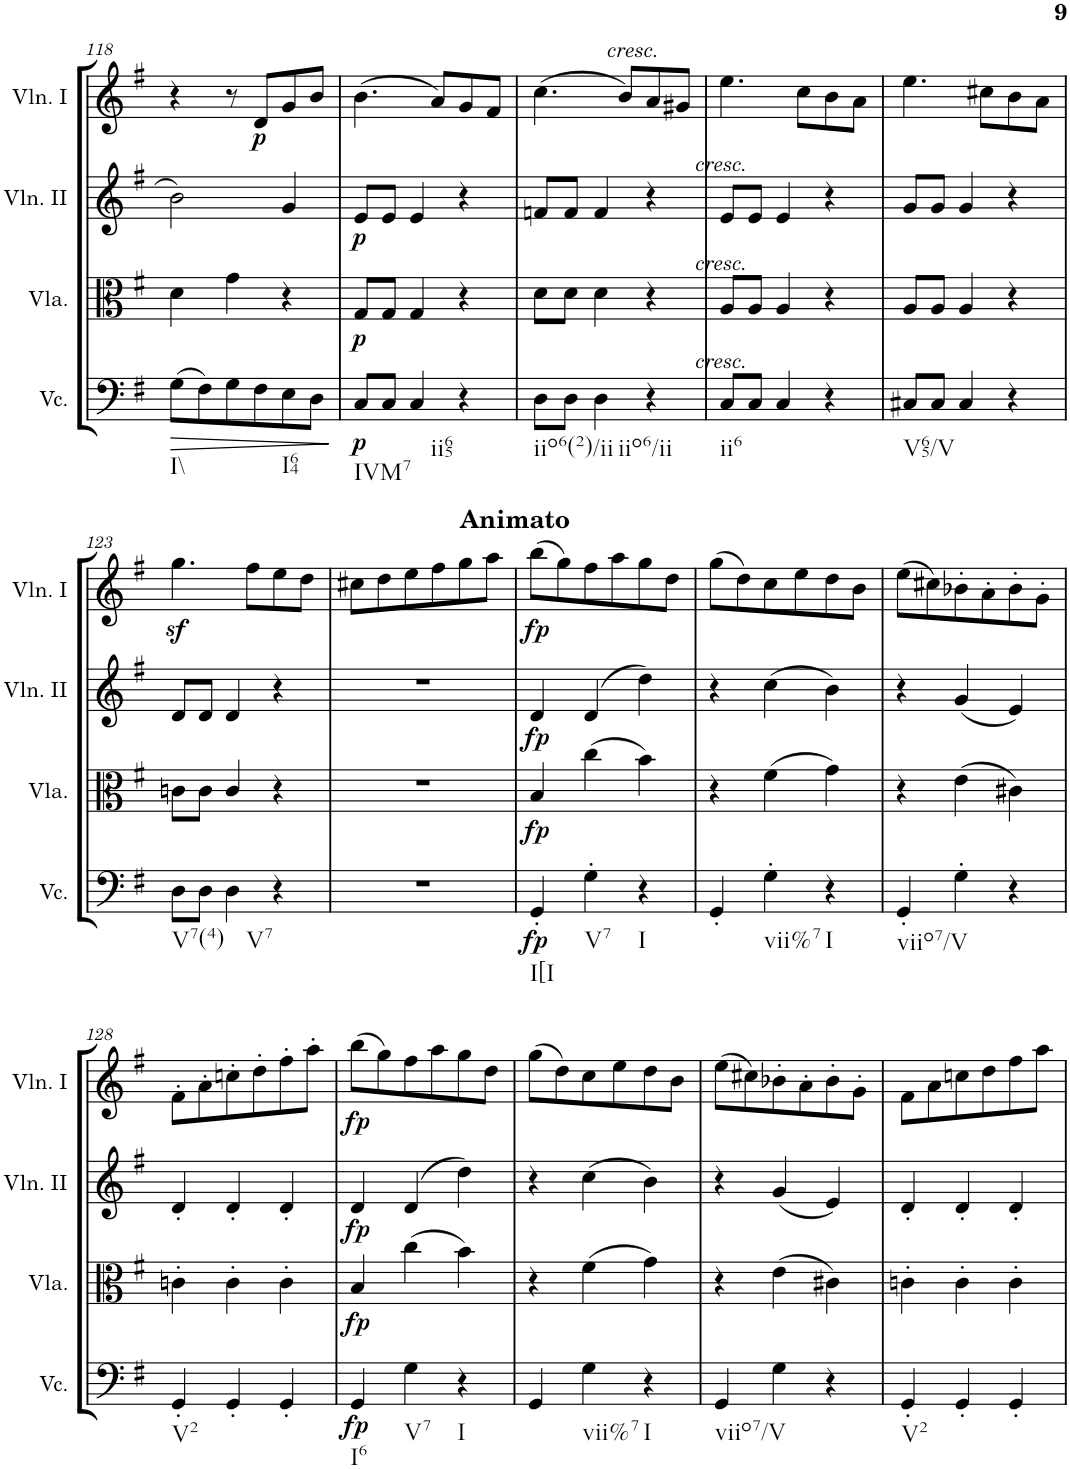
**kern	**dynam	**kern	**dynam	**kern	**dynam	**kern	**dynam
*part4	*part4	*part3	*part3	*part2	*part2	*part1	*part1
*staff4	*staff4	*staff3	*staff3	*staff2	*staff2	*staff1	*staff1
*I"Violoncello	*	*I"Viola	*	*I"Violino II	*	*I"Violino I	*
*I'Vc.	*	*I'Vla.	*	*I'Vln. II	*	*I'Vln. I	*
!!LO:PB:g=z
*clefF4	*	*clefC3	*	*clefG2	*	*clefG2	*
*k[f#]	*	*k[f#]	*	*k[f#]	*	*k[f#]	*
*M3/4	*	*M3/4	*	*M3/4	*	*M3/4	*
=118	=118	=118	=118	=118	=118	=118	=118
!LO:TX:b:t=I\\	!	!	!	!	!	!	!
!	!LO:HP:b	!	!	!	!	!	!
(8G\L	>	4d\	.	2b\	.	4r	.
8F#\)	.	.	.	.	.	.	.
8G\	.	4g\	.	.	.	8r	.
!	!	!	!	!	!	!	!LO:DY:b
8F#\	.	.	.	.	.	8d/L	p
!LO:TX:b:t=I64	!	!	!	!	!	!	!
8E\	.	4r	.	4g/	.	8g/	.
8D\J	.	.	.	.	.	8b/J	.
.	]	.	.	.	.	.	.
=119	=119	=119	=119	=119	=119	=119	=119
!LO:TX:b:t=IVM7	!	!	!	!	!	!	!
!	!LO:DY:b	!	!LO:DY:b	!	!LO:DY:b	!	!
8C/L	p	8G/L	p	8e/L	p	(4.b\	.
8C/J	.	8G/J	.	8e/J	.	.	.
!LO:TX:b:t=ii65	!	!	!	!	!	!	!
4C/	.	4G/	.	4e/	.	.	.
.	.	.	.	.	.	8a/L)	.
4r	.	4r	.	4r	.	8g/	.
.	.	.	.	.	.	8f#/J	.
=120	=120	=120	=120	=120	=120	=120	=120
!LO:TX:b:t=iio6(2)/ii	!	!	!	!	!	!	!
8D\L	.	8d\L	.	8fn/L	.	(4.cc\	.
8D\J	.	8d\J	.	8f/J	.	.	.
!LO:TX:b:t=iio6/ii	!	!	!	!	!	!	!
4D\	.	4d\	.	4f/	.	.	.
!	!	!	!	!	!	!LO:TX:a:i:t=cresc.	!
.	.	.	.	.	.	8b/L)	.
4r	.	4r	.	4r	.	8a/	.
.	.	.	.	.	.	8g#X/J	.
=121	=121	=121	=121	=121	=121	=121	=121
!	!	!	!	!LO:TX:a:i:t=cresc.	!	!	!
!	!	!LO:TX:a:i:t=cresc.	!	!	!	!	!
!LO:TX:a:i:t=cresc.	!	!	!	!	!	!	!
!LO:TX:b:t=ii6	!	!	!	!	!	!	!
8C/L	.	8A/L	.	8e/L	.	4.ee\	.
8C/J	.	8A/J	.	8e/J	.	.	.
4C/	.	4A/	.	4e/	.	.	.
.	.	.	.	.	.	8cc\L	.
4r	.	4r	.	4r	.	8b\	.
.	.	.	.	.	.	8a\J	.
=122	=122	=122	=122	=122	=122	=122	=122
!LO:TX:b:t=V65/V	!	!	!	!	!	!	!
8C#X/L	.	8A/L	.	8g/L	.	4.ee\	.
8C#/J	.	8A/J	.	8g/J	.	.	.
4C#/	.	4A/	.	4g/	.	.	.
.	.	.	.	.	.	8cc#X\L	.
4r	.	4r	.	4r	.	8b\	.
.	.	.	.	.	.	8a\J	.
!!LO:LB:g=z
=123	=123	=123	=123	=123	=123	=123	=123
!LO:TX:b:t=V7(4)	!	!	!	!	!	!	!
8D\L	.	8cn\L	.	8d/L	.	4.ggz<\	.
8D\J	.	8c\J	.	8d/J	.	.	.
!LO:TX:b:t=V7	!	!	!	!	!	!	!
4D\	.	4c/	.	4d/	.	.	.
.	.	.	.	.	.	8ff#\L	.
4r	.	4r	.	4r	.	8ee\	.
.	.	.	.	.	.	8dd\J	.
=124	=124	=124	=124	=124	=124	=124	=124
2.r	.	2.r	.	2.r	.	8cc#X\L	.
.	.	.	.	.	.	8dd\	.
.	.	.	.	.	.	8ee\	.
.	.	.	.	.	.	8ff#\	.
.	.	.	.	.	.	8gg\	.
.	.	.	.	.	.	8aa\J	.
=125	=125	=125	=125	=125	=125	=125	=125
!	!	!	!	!	!	!LO:TX:a:B:t=Animato	!
!LO:TX:b:t=I[I	!	!	!	!	!	!	!
!	!LO:DY:b	!	!LO:DY:b	!	!LO:DY:b	!	!LO:DY:b
4GG'/	fp	4B/	fp	4d/	fp	(8bb\L	fp
.	.	.	.	.	.	8gg\)	.
!LO:TX:b:t=V7	!	!	!	!	!	!	!
4G'\	.	(4cc\	.	(4d/	.	8ff#\	.
.	.	.	.	.	.	8aa\	.
!LO:TX:b:t=I	!	!	!	!	!	!	!
4r	.	4b\)	.	4dd\)	.	8gg\	.
.	.	.	.	.	.	8dd\J	.
=126	=126	=126	=126	=126	=126	=126	=126
4GG'/	.	4r	.	4r	.	(8gg\L	.
.	.	.	.	.	.	8dd\)	.
!LO:TX:b:t=vii%7	!	!	!	!	!	!	!
4G'\	.	(4f#\	.	(4cc\	.	8cc\	.
.	.	.	.	.	.	8ee\	.
!LO:TX:b:t=I	!	!	!	!	!	!	!
4r	.	4g\)	.	4b\)	.	8dd\	.
.	.	.	.	.	.	8b\J	.
=127	=127	=127	=127	=127	=127	=127	=127
!LO:TX:b:t=viio7/V	!	!	!	!	!	!	!
4GG'/	.	4r	.	4r	.	(8ee\L	.
.	.	.	.	.	.	8cc#X\)	.
4G'\	.	(4e\	.	(4g/	.	8b-X'\	.
.	.	.	.	.	.	8a'\	.
4r	.	4c#X\)	.	4e/)	.	8b-'\	.
.	.	.	.	.	.	8g'\J	.
!!LO:LB:g=z
=128	=128	=128	=128	=128	=128	=128	=128
!LO:TX:b:t=V2	!	!	!	!	!	!	!
4GG'/	.	4cn'\	.	4d'/	.	8f#'\L	.
.	.	.	.	.	.	8a'\	.
4GG'/	.	4c'\	.	4d'/	.	8ccn'\	.
.	.	.	.	.	.	8dd'\	.
4GG'/	.	4c'\	.	4d'/	.	8ff#'\	.
.	.	.	.	.	.	8aa'\J	.
=129	=129	=129	=129	=129	=129	=129	=129
!LO:TX:b:t=I6	!	!	!	!	!	!	!
!	!LO:DY:b	!	!LO:DY:b	!	!LO:DY:b	!	!LO:DY:b
4GG/	fp	4B/	fp	4d/	fp	(8bb\L	fp
.	.	.	.	.	.	8gg\)	.
!LO:TX:b:t=V7	!	!	!	!	!	!	!
4G\	.	(4cc\	.	(4d/	.	8ff#\	.
.	.	.	.	.	.	8aa\	.
!LO:TX:b:t=I	!	!	!	!	!	!	!
4r	.	4b\)	.	4dd\)	.	8gg\	.
.	.	.	.	.	.	8dd\J	.
=130	=130	=130	=130	=130	=130	=130	=130
4GG/	.	4r	.	4r	.	(8gg\L	.
.	.	.	.	.	.	8dd\)	.
!LO:TX:b:t=vii%7	!	!	!	!	!	!	!
4G\	.	(4f#\	.	(4cc\	.	8cc\	.
.	.	.	.	.	.	8ee\	.
!LO:TX:b:t=I	!	!	!	!	!	!	!
4r	.	4g\)	.	4b\)	.	8dd\	.
.	.	.	.	.	.	8b\J	.
=131	=131	=131	=131	=131	=131	=131	=131
!LO:TX:b:t=viio7/V	!	!	!	!	!	!	!
4GG/	.	4r	.	4r	.	(8ee\L	.
.	.	.	.	.	.	8cc#X\)	.
4G\	.	(4e\	.	(4g/	.	8b-X'\	.
.	.	.	.	.	.	8a'\	.
4r	.	4c#X\)	.	4e/)	.	8b-'\	.
.	.	.	.	.	.	8g'\J	.
=132	=132	=132	=132	=132	=132	=132	=132
!LO:TX:b:t=V2	!	!	!	!	!	!	!
4GG'/	.	4cn'\	.	4d'/	.	8f#\L	.
.	.	.	.	.	.	8a\	.
4GG'/	.	4c'\	.	4d'/	.	8ccn\	.
.	.	.	.	.	.	8dd\	.
4GG'/	.	4c'\	.	4d'/	.	8ff#\	.
.	.	.	.	.	.	8aa\J	.
=	=	=	=	=	=	=	=
*-	*-	*-	*-	*-	*-	*-	*-
